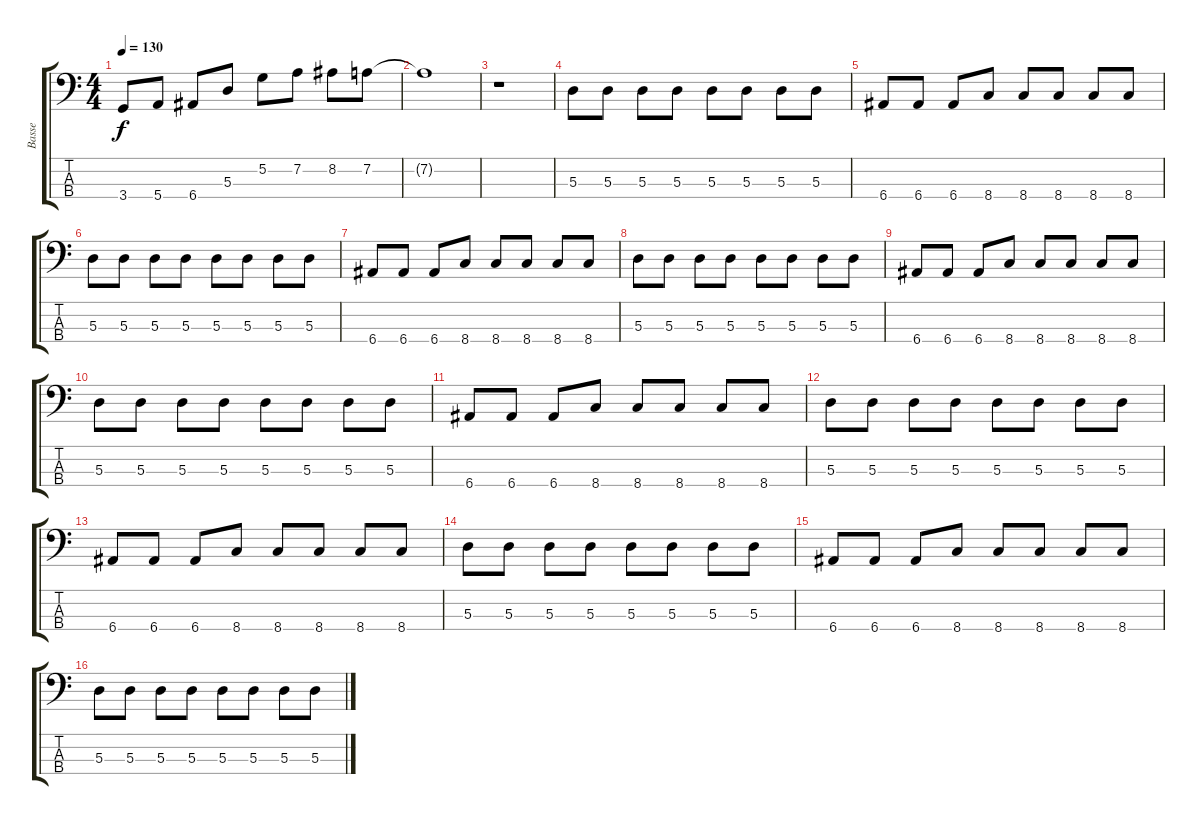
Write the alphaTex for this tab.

\track ("Basse" "Basse") {instrument electricbassfinger}
\staff {score tabs}
\tuning (G2 D2 A1 E1) {hide}
\ts (4 4)
\tempo 130
\clef f4
\ks c
3.4.8{dy f} 5.4.8 6.4.8 5.3.8 5.2.8 7.2.8 8.2.8 7.2.8 |
7.2{t}.1 |
r.1 |
5.3.8 5.3.8 5.3.8 5.3.8 5.3.8 5.3.8 5.3.8 5.3.8 |
6.4.8 6.4.8 6.4.8 8.4.8 8.4.8 8.4.8 8.4.8 8.4.8 |
5.3.8 5.3.8 5.3.8 5.3.8 5.3.8 5.3.8 5.3.8 5.3.8 |
6.4.8 6.4.8 6.4.8 8.4.8 8.4.8 8.4.8 8.4.8 8.4.8 |
5.3.8 5.3.8 5.3.8 5.3.8 5.3.8 5.3.8 5.3.8 5.3.8 |
6.4.8 6.4.8 6.4.8 8.4.8 8.4.8 8.4.8 8.4.8 8.4.8 |
5.3.8 5.3.8 5.3.8 5.3.8 5.3.8 5.3.8 5.3.8 5.3.8 |
6.4.8 6.4.8 6.4.8 8.4.8 8.4.8 8.4.8 8.4.8 8.4.8 |
5.3.8 5.3.8 5.3.8 5.3.8 5.3.8 5.3.8 5.3.8 5.3.8 |
6.4.8 6.4.8 6.4.8 8.4.8 8.4.8 8.4.8 8.4.8 8.4.8 |
5.3.8 5.3.8 5.3.8 5.3.8 5.3.8 5.3.8 5.3.8 5.3.8 |
6.4.8 6.4.8 6.4.8 8.4.8 8.4.8 8.4.8 8.4.8 8.4.8 |
5.3.8 5.3.8 5.3.8 5.3.8 5.3.8 5.3.8 5.3.8 5.3.8
